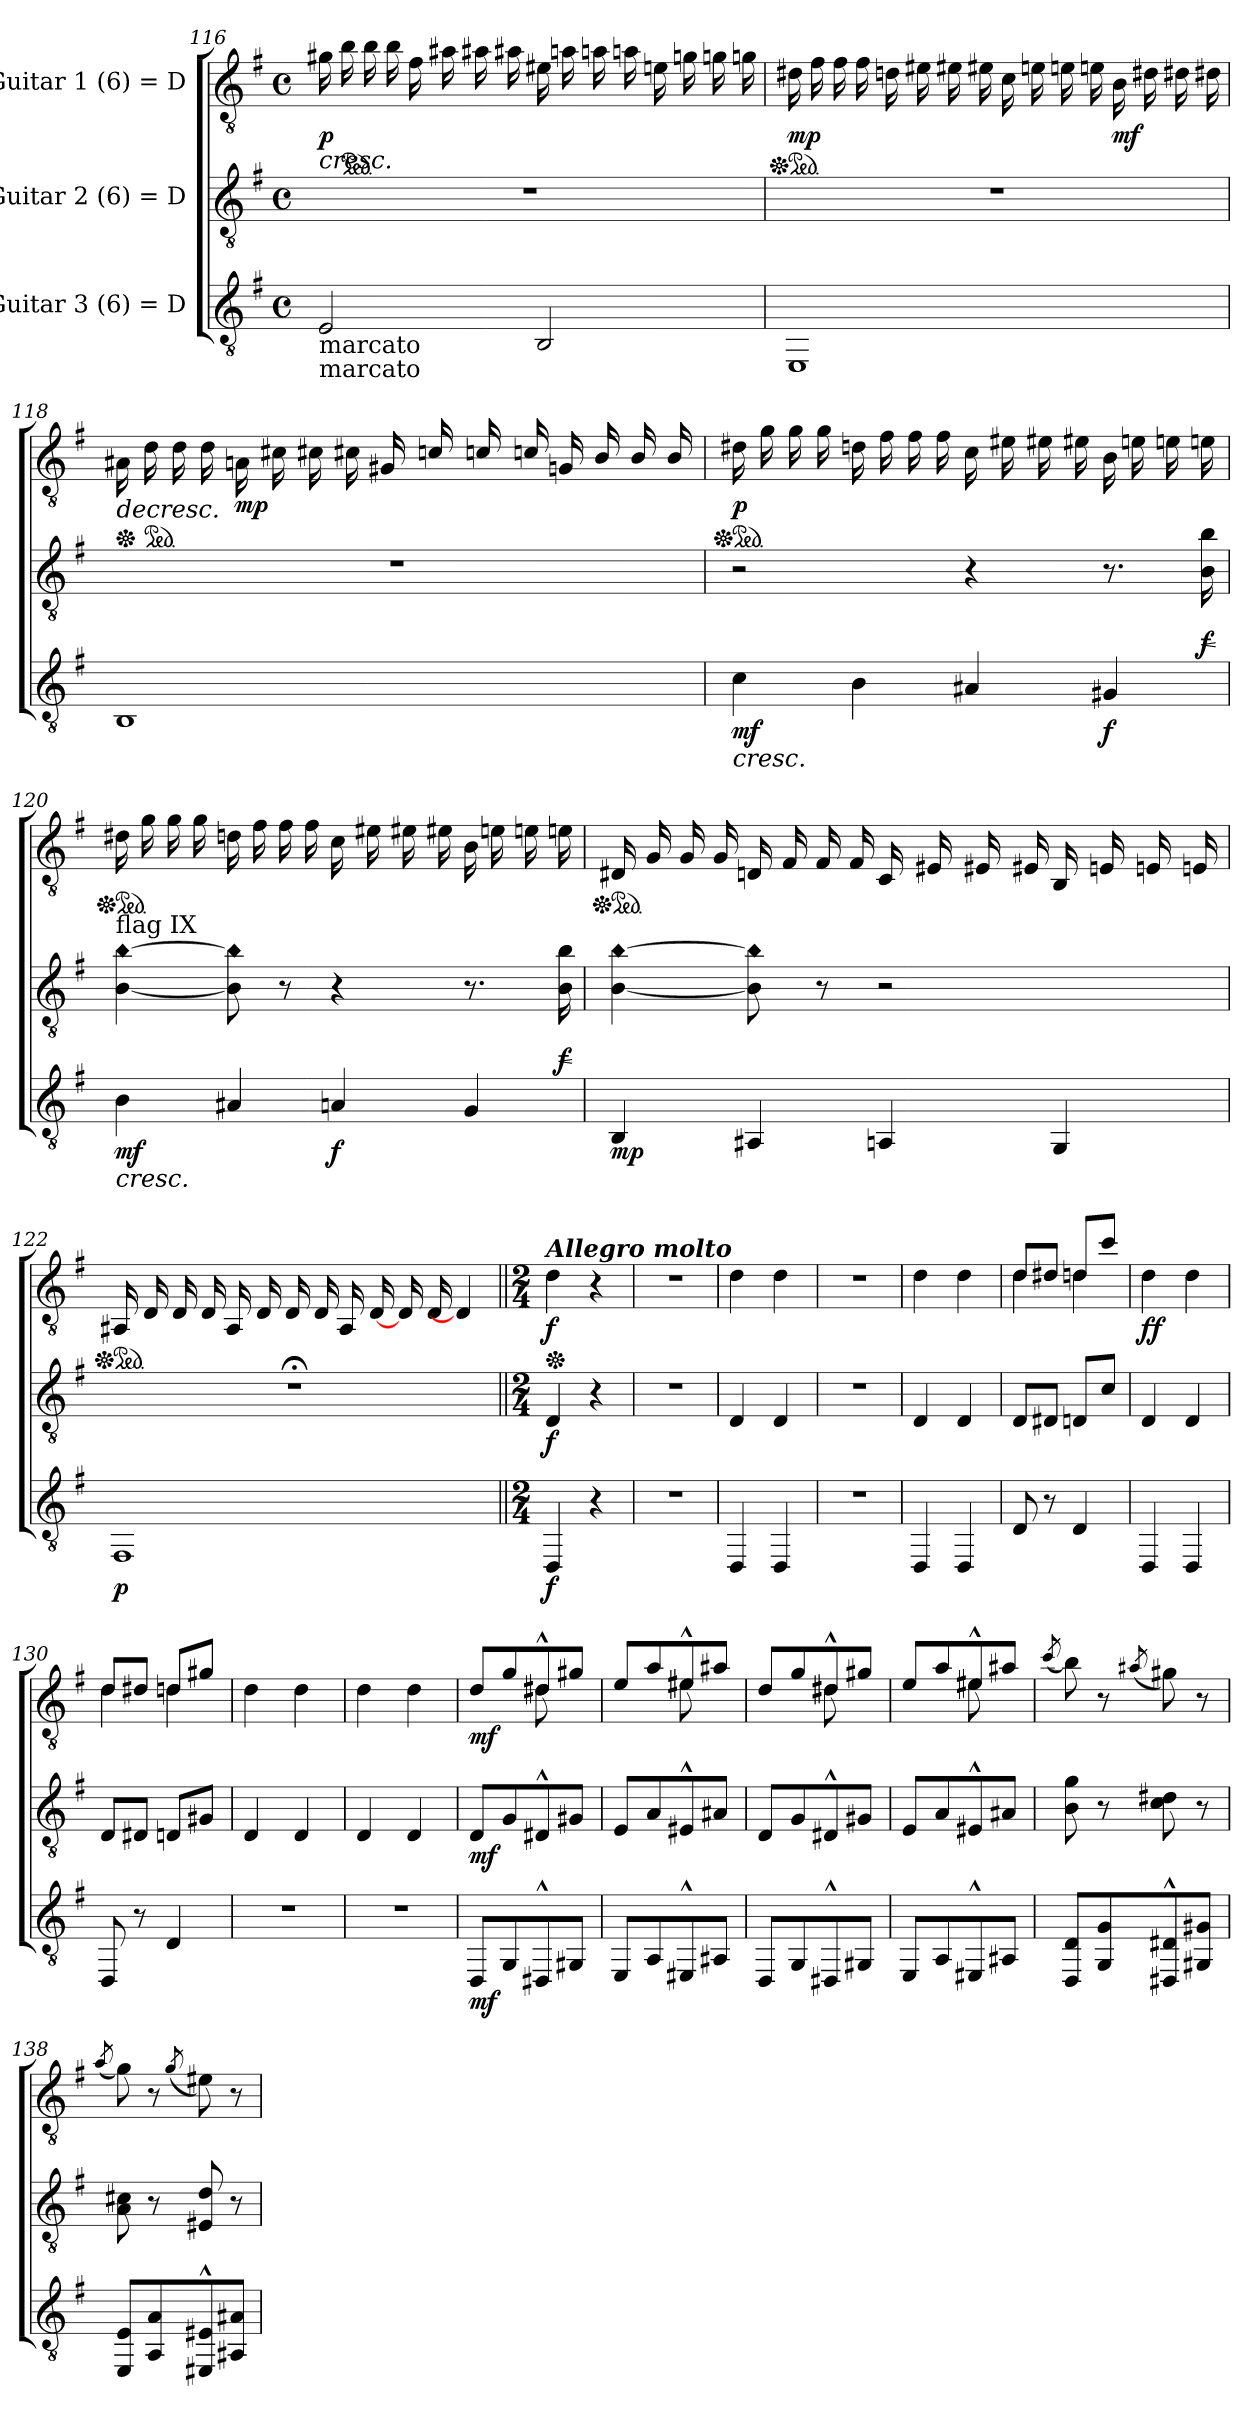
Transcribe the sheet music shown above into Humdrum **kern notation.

**kern	**dynam	**kern	**dynam	**kern	**dynam
*part3	*part3	*part2	*part2	*part1	*part1
*staff3	*staff3	*staff2	*staff2	*staff1	*staff1
*I"Guitar 3 (6) = D	*	*I"Guitar 2 (6) = D	*	*I"Guitar 1 (6) = D	*
!!LO:PB:g=z
*clefGv2	*	*clefGv2	*	*clefGv2	*
*k[f#]	*	*k[f#]	*	*k[f#]	*
*M4/4	*	*M4/4	*	*M4/4	*
*met(c)	*	*met(c)	*	*met(c)	*
=116	=116	=116	=116	=116	=116
!LO:TX:b:t=marcato	!	!	!	!	!
!LO:TX:b:t=marcato	!	!	!	!	!
!	!	!	!	!	!LO:HP:b
!	!	!	!	!	!LO:DY:n=1:b
2E/	.	1r	.	16g#X\KL	< p
*	*	*	*	*ped	*
*	*	*	*	*tremolo	*
.	.	.	.	16b\LL	.
.	.	.	.	16b\	.
.	.	.	.	16b\JJ	.
*	*	*	*	*Xtremolo	*
.	.	.	.	16f#\KL	.
*	*	*	*	*tremolo	*
.	.	.	.	16a#X\LL	.
.	.	.	.	16a#X\	.
.	.	.	.	16a#X\JJ	.
*	*	*	*	*Xtremolo	*
2BB/	.	.	.	16e#X\KL	.
*	*	*	*	*tremolo	*
.	.	.	.	16an\LL	.
.	.	.	.	16an\	.
.	.	.	.	16an\JJ	.
*	*	*	*	*Xtremolo	*
.	.	.	.	16en\KL	.
*	*	*	*	*tremolo	*
.	.	.	.	16gn\LL	.
.	.	.	.	16gn\	.
.	.	.	.	16gn\JJ	.
*	*	*	*	*Xtremolo	*
=117	=117	=117	=117	=117	=117
*	*	*	*	*Xped	*
*	*	*	*	*ped	*
!	!	!	!	!	!LO:DY:b
1EE	.	1r	.	16d#X\KL	mp
*	*	*	*	*tremolo	*
.	.	.	.	16f#\LL	.
.	.	.	.	16f#\	.
.	.	.	.	16f#\JJ	.
*	*	*	*	*Xtremolo	*
.	.	.	.	16dn\KL	.
*	*	*	*	*tremolo	*
.	.	.	.	16e#X\LL	.
.	.	.	.	16e#X\	.
.	.	.	.	16e#X\JJ	.
*	*	*	*	*Xtremolo	*
.	.	.	.	16c\KL	.
*	*	*	*	*tremolo	*
.	.	.	.	16en\LL	.
.	.	.	.	16en\	.
.	.	.	.	16en\JJ	.
*	*	*	*	*Xtremolo	*
!	!	!	!	!	!LO:DY:n=1:b
.	.	.	.	16B\KL	[ mf
*	*	*	*	*tremolo	*
.	.	.	.	16d#X\LL	.
.	.	.	.	16d#X\	.
.	.	.	.	16d#X\JJ	.
*	*	*	*	*Xtremolo	*
=118	=118	=118	=118	=118	=118
*	*	*	*	*Xped	*
!	!	!	!	!	!LO:HP:b
1BB	.	1r	.	16A#X\KL	>
*	*	*	*	*ped	*
*	*	*	*	*tremolo	*
.	.	.	.	16d\LL	.
.	.	.	.	16d\	.
.	.	.	.	16d\JJ	.
*	*	*	*	*Xtremolo	*
!	!	!	!	!	!LO:DY:b
.	.	.	.	16An\KL	mp
*	*	*	*	*tremolo	*
.	.	.	.	16c#X\LL	.
.	.	.	.	16c#X\	.
.	.	.	.	16c#X\JJ	.
*	*	*	*	*Xtremolo	*
.	.	.	.	16G#X/KL	.
*	*	*	*	*tremolo	*
.	.	.	.	16cn/LL	.
.	.	.	.	16cn/	.
.	.	.	.	16cn/JJ	.
*	*	*	*	*Xtremolo	*
.	.	.	.	16Gn/KL	.
*	*	*	*	*tremolo	*
.	.	.	.	16B/LL	.
.	.	.	.	16B/	.
.	.	.	.	16B/JJ	.
*	*	*	*	*Xtremolo	*
.	.	.	.	.	]
!!LO:LB:g=z
=119	=119	=119	=119	=119	=119
!	!LO:HP:b	!	!	!	!
*	*	*	*	*Xped	*
*	*	*	*	*ped	*
!	!LO:DY:n=1:b	!	!	!	!LO:DY:b
4c\	< mf	2r	.	16d#X\KL	p
*	*	*	*	*tremolo	*
.	.	.	.	16g\LL	.
.	.	.	.	16g\	.
.	.	.	.	16g\JJ	.
*	*	*	*	*Xtremolo	*
4B\	.	.	.	16dn\KL	.
*	*	*	*	*tremolo	*
.	.	.	.	16f#\LL	.
.	.	.	.	16f#\	.
.	.	.	.	16f#\JJ	.
*	*	*	*	*Xtremolo	*
4A#X/	.	4r	.	16c\KL	.
*	*	*	*	*tremolo	*
.	.	.	.	16e#X\LL	.
.	.	.	.	16e#X\	.
.	.	.	.	16e#X\JJ	.
*	*	*	*	*Xtremolo	*
!	!LO:DY:n=2:b	!	!	!	!
4G#X/	f	8.r	.	16B\KL	.
*	*	*	*	*tremolo	*
.	.	.	.	16en\LL	.
.	.	.	.	16en\	.
!	!	!	!LO:HP:b	!	!
!	!	!	!LO:DY:n=1:b	!	!
.	.	16B\ 16b\	< f	16en\JJ	.
*	*	*	*	*Xtremolo	*
.	[	.	[	.	.
=120	=120	=120	=120	=120	=120
!	!LO:HP:b	!LO:N:n=2:head=diamond	!	!	!
*	*	*	*	*Xped	*
*	*	*	*	*ped	*
!	!	!LO:TX:a:t=flag IX	!	!	!
!	!LO:DY:n=1:b	!	!	!	!
4B\	< mf	[4B\ [4b\	.	16d#X\KL	.
*	*	*	*	*tremolo	*
.	.	.	.	16g\LL	.
.	.	.	.	16g\	.
.	.	.	.	16g\JJ	.
*	*	*	*	*Xtremolo	*
!	!	!LO:N:n=2:head=diamond	!	!	!
4A#X/	.	8B\] 8b\]	.	16dn\KL	.
*	*	*	*	*tremolo	*
.	.	.	.	16f#\LL	.
.	.	8r	.	16f#\	.
.	.	.	.	16f#\JJ	.
*	*	*	*	*Xtremolo	*
!	!LO:DY:n=2:b	!	!	!	!
4An/	f	4r	.	16c\KL	.
*	*	*	*	*tremolo	*
.	.	.	.	16e#X\LL	.
.	.	.	.	16e#X\	.
.	.	.	.	16e#X\JJ	.
*	*	*	*	*Xtremolo	*
4G/	.	8.r	.	16B\KL	.
*	*	*	*	*tremolo	*
.	.	.	.	16en\LL	.
.	.	.	.	16en\	.
!	!	!	!LO:HP:b	!	!
!	!	!	!LO:DY:n=1:b	!	!
.	.	16B\ 16b\	< f	16en\JJ	.
*	*	*	*	*Xtremolo	*
.	[	.	[	.	.
=121	=121	=121	=121	=121	=121
!	!	!LO:N:n=2:head=diamond	!	!	!
*	*	*	*	*Xped	*
*	*	*	*	*ped	*
!	!LO:DY:b	!	!	!	!
4BB/	mp	[4B\ [4b\	.	16D#X/KL	.
*	*	*	*	*tremolo	*
.	.	.	.	16G/LL	.
.	.	.	.	16G/	.
.	.	.	.	16G/JJ	.
*	*	*	*	*Xtremolo	*
!	!	!LO:N:n=2:head=diamond	!	!	!
4AA#X/	.	8B\] 8b\]	.	16Dn/KL	.
*	*	*	*	*tremolo	*
.	.	.	.	16F#/LL	.
.	.	8r	.	16F#/	.
.	.	.	.	16F#/JJ	.
*	*	*	*	*Xtremolo	*
4AAn/	.	2r	.	16C/KL	.
*	*	*	*	*tremolo	*
.	.	.	.	16E#X/LL	.
.	.	.	.	16E#X/	.
.	.	.	.	16E#X/JJ	.
*	*	*	*	*Xtremolo	*
4GG/	.	.	.	16BB/KL	.
*	*	*	*	*tremolo	*
.	.	.	.	16En/LL	.
.	.	.	.	16En/	.
.	.	.	.	16En/JJ	.
*	*	*	*	*Xtremolo	*
=122	=122	=122	=122	=122	=122
*	*	*	*	*Xped	*
*	*	*	*	*ped	*
!	!LO:DY:b	!	!	!	!
1FF#	p	1r;<	.	16AA#X/KL	.
*	*	*	*	*tremolo	*
.	.	.	.	16D/LL	.
.	.	.	.	16D/	.
.	.	.	.	16D/JJ	.
*	*	*	*	*Xtremolo	*
.	.	.	.	16AA#/KL	.
*	*	*	*	*tremolo	*
.	.	.	.	16D/LL	.
.	.	.	.	16D/	.
.	.	.	.	16D/JJ	.
*	*	*	*	*Xtremolo	*
.	.	.	.	16AA#/KL	.
*	*	*	*	*tremolo	*
.	.	.	.	[16D/LL	.
.	.	.	.	16D/	.
.	.	.	.	16D/JJ	.
*	*	*	*	*Xtremolo	*
.	.	.	.	4D/]	.
!!LO:LB:g=z
=123||	=123||	=123||	=123||	=123||	=123||
*M2/4	*	*M2/4	*	*M2/4	*
*	*	*	*	*Xped	*
*	*	*	*	*MM144	*
!	!	!	!	!LO:TX:a:Bi:t=Allegro molto	!
!	!LO:DY:b	!	!LO:DY:b	!	!LO:DY:b
4DD/	f	4D/	f	4d\	f
4r	.	4r	.	4r	.
=124	=124	=124	=124	=124	=124
2r	.	2r	.	2r	.
=125	=125	=125	=125	=125	=125
4DD/	.	4D/	.	4d\	.
4DD/	.	4D/	.	4d\	.
=126	=126	=126	=126	=126	=126
2r	.	2r	.	2r	.
=127	=127	=127	=127	=127	=127
4DD/	.	4D/	.	4d\	.
4DD/	.	4D/	.	4d\	.
=128	=128	=128	=128	=128	=128
*	*	*	*	*^	*
8D/	.	8D/L	.	8d/L	4d\	.
8r	.	8D#X/J	.	8d#X/J	.	.
4D/	.	8Dn/L	.	8dn/L	4d\	.
.	.	8c/J	.	8cc/J	.	.
*	*	*	*	*v	*v	*
=129	=129	=129	=129	=129	=129
!	!	!	!	!	!LO:DY:b
4DD/	.	4D/	.	4d\	ff
4DD/	.	4D/	.	4d\	.
=130	=130	=130	=130	=130	=130
*	*	*	*	*^	*
8DD/	.	8D/L	.	8d/L	4d\	.
8r	.	8D#X/J	.	8d#X/J	.	.
4D/	.	8Dn/L	.	8dn/L	4d\	.
.	.	8G#X/J	.	8g#X/J	.	.
*	*	*	*	*v	*v	*
=131	=131	=131	=131	=131	=131
2r	.	4D/	.	4d\	.
.	.	4D/	.	4d\	.
=132	=132	=132	=132	=132	=132
2r	.	4D/	.	4d\	.
.	.	4D/	.	4d\	.
=133	=133	=133	=133	=133	=133
*	*	*	*	*^	*
!	!LO:DY:b	!	!LO:DY:b	!	!	!LO:DY:b
8DD/L	mf	8D/L	mf	8d/L	4ryy	mf
8GG/	.	8G/	.	8g/	.	.
8DD#X^^/	.	8D#X^^/	.	8d#X^^/	8d#\	.
8GG#X/J	.	8G#X/J	.	8g#X/J	8ryy	.
!!LO:LB:g=z	!!
=134	=134	=134	=134	=134	=134	=134
8EE/L	.	8E/L	.	8e/L	4ryy	.
8AA/	.	8A/	.	8a/	.	.
8EE#X^^/	.	8E#X^^/	.	8e#X^^/	8e#\	.
8AA#X/J	.	8A#X/J	.	8a#X/J	8ryy	.
=135	=135	=135	=135	=135	=135	=135
8DD/L	.	8D/L	.	8d/L	4ryy	.
8GG/	.	8G/	.	8g/	.	.
8DD#X^^/	.	8D#X^^/	.	8d#X^^/	8d#\	.
8GG#X/J	.	8G#X/J	.	8g#X/J	8ryy	.
=136	=136	=136	=136	=136	=136	=136
8EE/L	.	8E/L	.	8e/L	4ryy	.
8AA/	.	8A/	.	8a/	.	.
8EE#X^^/	.	8E#X^^/	.	8e#X^^/	8e#\	.
8AA#X/J	.	8A#X/J	.	8a#X/J	8ryy	.
*	*	*	*	*v	*v	*
=137	=137	=137	=137	=137	=137
.	.	.	.	(>8qcc/	.
8DD/ 8D/L	.	8B\ 8g\	.	8b\)	.
8GG/ 8G/	.	8r	.	8r	.
.	.	.	.	(>8qa#X/	.
8DD#X/^^ 8D#X/^^	.	8c\ 8d#X\	.	8g#X\)	.
8GG#X/ 8G#X/J	.	8r	.	8r	.
=138	=138	=138	=138	=138	=138
.	.	.	.	(>8qa/	.
8EE/ 8E/L	.	8A\ 8c#X\	.	8g\)	.
8AA/ 8A/	.	8r	.	8r	.
.	.	.	.	(>8qg/	.
8EE#X/^^ 8E#X/^^	.	8E#X/ 8d/	.	8e#X\)	.
8AA#X/ 8A#X/J	.	8r	.	8r	.
=	=	=	=	=	=
*-	*-	*-	*-	*-	*-
